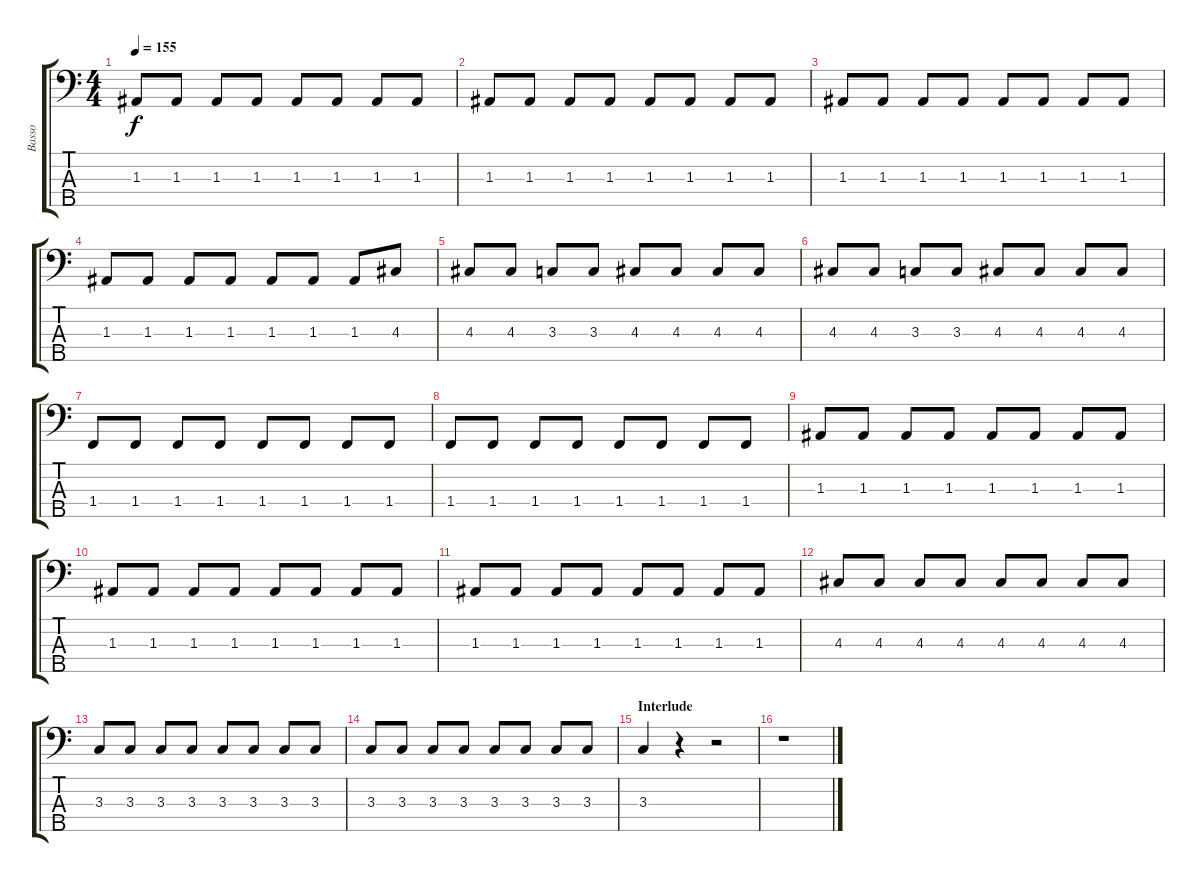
\track ("Basso" "Basso") {instrument electricbassfinger}
\staff {score tabs}
\tuning (G2 D2 A1 E1 B0) {hide}
\ts (4 4)
\tempo 155
\clef f4
\ks c
1.3.8{dy f} 1.3.8 1.3.8 1.3.8 1.3.8 1.3.8 1.3.8 1.3.8 |
1.3.8 1.3.8 1.3.8 1.3.8 1.3.8 1.3.8 1.3.8 1.3.8 |
1.3.8 1.3.8 1.3.8 1.3.8 1.3.8 1.3.8 1.3.8 1.3.8 |
1.3.8 1.3.8 1.3.8 1.3.8 1.3.8 1.3.8 1.3.8 4.3.8 |
4.3.8 4.3.8 3.3.8 3.3.8 4.3.8 4.3.8 4.3.8 4.3.8 |
4.3.8 4.3.8 3.3.8 3.3.8 4.3.8 4.3.8 4.3.8 4.3.8 |
1.4.8 1.4.8 1.4.8 1.4.8 1.4.8 1.4.8 1.4.8 1.4.8 |
1.4.8 1.4.8 1.4.8 1.4.8 1.4.8 1.4.8 1.4.8 1.4.8 |
1.3.8 1.3.8 1.3.8 1.3.8 1.3.8 1.3.8 1.3.8 1.3.8 |
1.3.8 1.3.8 1.3.8 1.3.8 1.3.8 1.3.8 1.3.8 1.3.8 |
1.3.8 1.3.8 1.3.8 1.3.8 1.3.8 1.3.8 1.3.8 1.3.8 |
4.3.8 4.3.8 4.3.8 4.3.8 4.3.8 4.3.8 4.3.8 4.3.8 |
3.3.8 3.3.8 3.3.8 3.3.8 3.3.8 3.3.8 3.3.8 3.3.8 |
3.3.8 3.3.8 3.3.8 3.3.8 3.3.8 3.3.8 3.3.8 3.3.8 |
\section ("" "Interlude")
3.3.4 r.4 r.2 |
r.1
